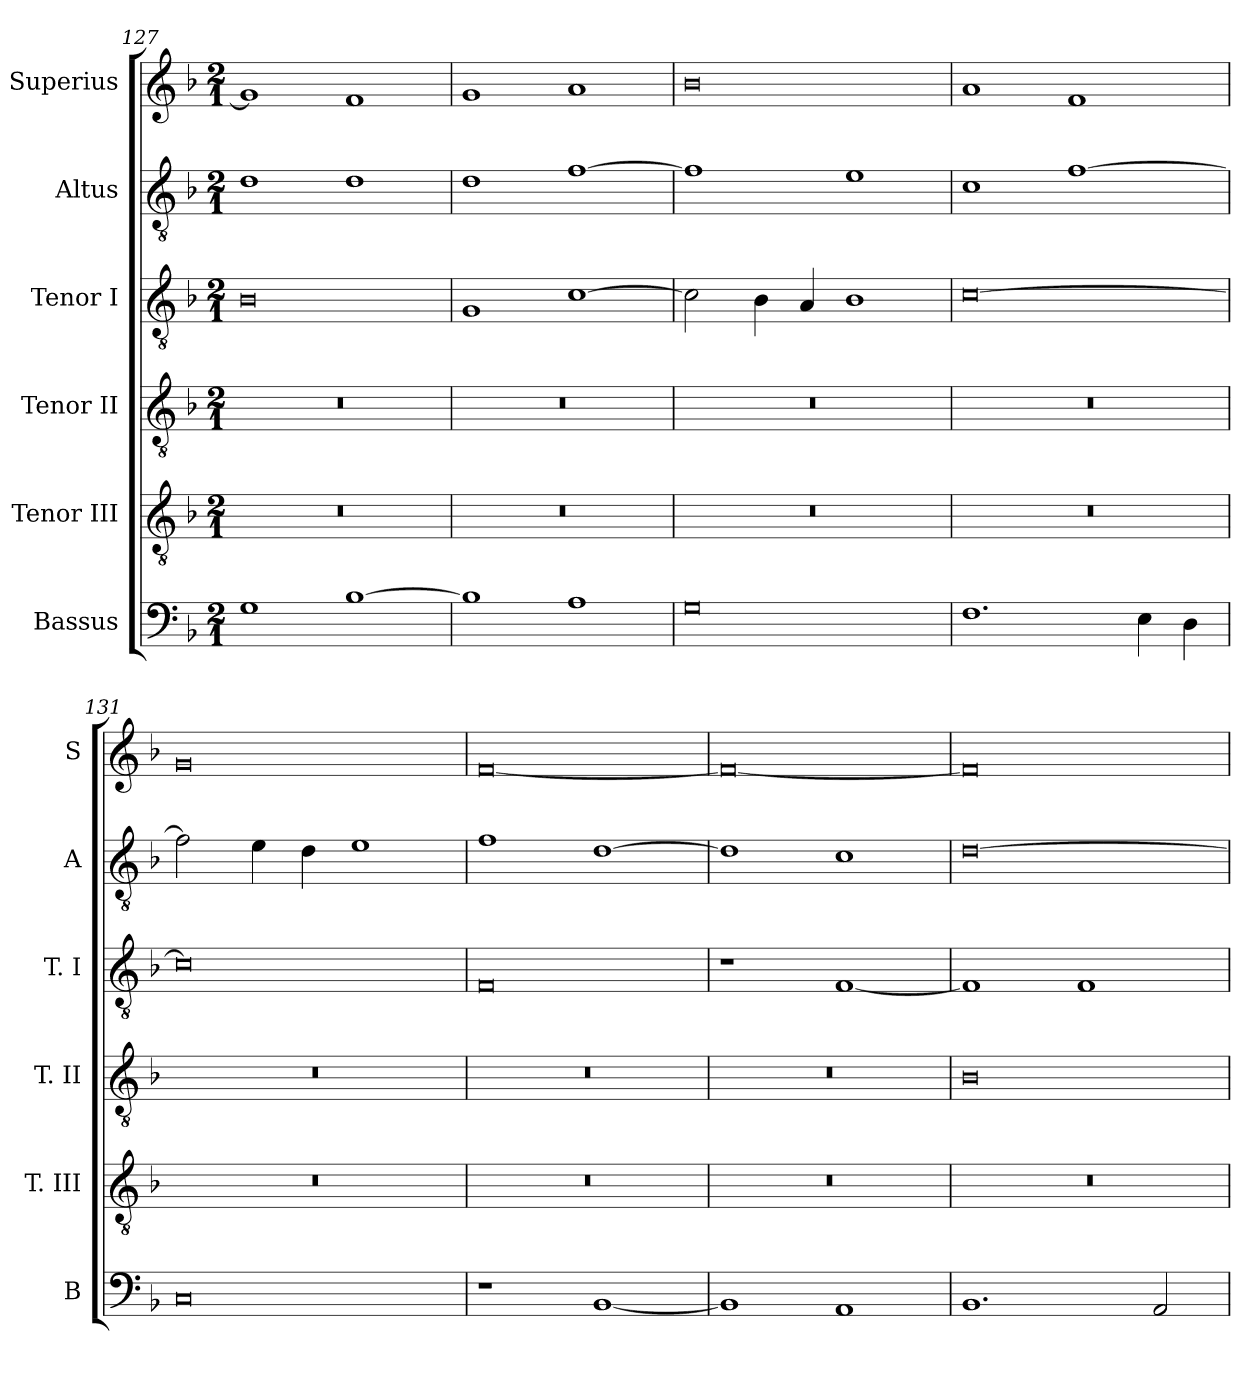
**kern	**kern	**kern	**kern	**kern	**kern
*part6	*part5	*part4	*part3	*part2	*part1
*staff6	*staff5	*staff4	*staff3	*staff2	*staff1
*I"Bassus	*I"Tenor III	*I"Tenor II	*I"Tenor I	*I"Altus	*I"Superius
*I'B	*I'T. III	*I'T. II	*I'T. I	*I'A	*I'S
*clefF4	*clefGv2	*clefGv2	*clefGv2	*clefGv2	*clefG2
*k[b-]	*k[b-]	*k[b-]	*k[b-]	*k[b-]	*k[b-]
*F:	*F:	*F:	*F:	*F:	*F:
*M2/1	*M2/1	*M2/1	*M2/1	*M2/1	*M2/1
=127	=127	=127	=127	=127	=127
1G	0r	0r	0B-	1d	1g]
[1B-	.	.	.	1d	1f
=128	=128	=128	=128	=128	=128
1B-]	0r	0r	1G	1d	1g
1A	.	.	[1c	[1f	1a
=129	=129	=129	=129	=129	=129
0G	0r	0r	2c]	1f]	0b-
.	.	.	4B-	.	.
.	.	.	4A	.	.
.	.	.	1B-	1e	.
=130	=130	=130	=130	=130	=130
1.F	0r	0r	[0c	1c	1a
.	.	.	.	[1f	1f
4E	.	.	.	.	.
4D	.	.	.	.	.
=131	=131	=131	=131	=131	=131
0C	0r	0r	0c]	2f]	0g
.	.	.	.	4e	.
.	.	.	.	4d	.
.	.	.	.	1e	.
=132	=132	=132	=132	=132	=132
1r	0r	0r	0F	1f	[0f
[1BB-	.	.	.	[1d	.
=133	=133	=133	=133	=133	=133
1BB-]	0r	0r	1r	1d]	0f_
1AA	.	.	[1F	1c	.
=134	=134	=134	=134	=134	=134
1.BB-	0r	0B-	1F]	[0d	0f]
.	.	.	1F	.	.
2AA	.	.	.	.	.
=	=	=	=	=	=
*-	*-	*-	*-	*-	*-
